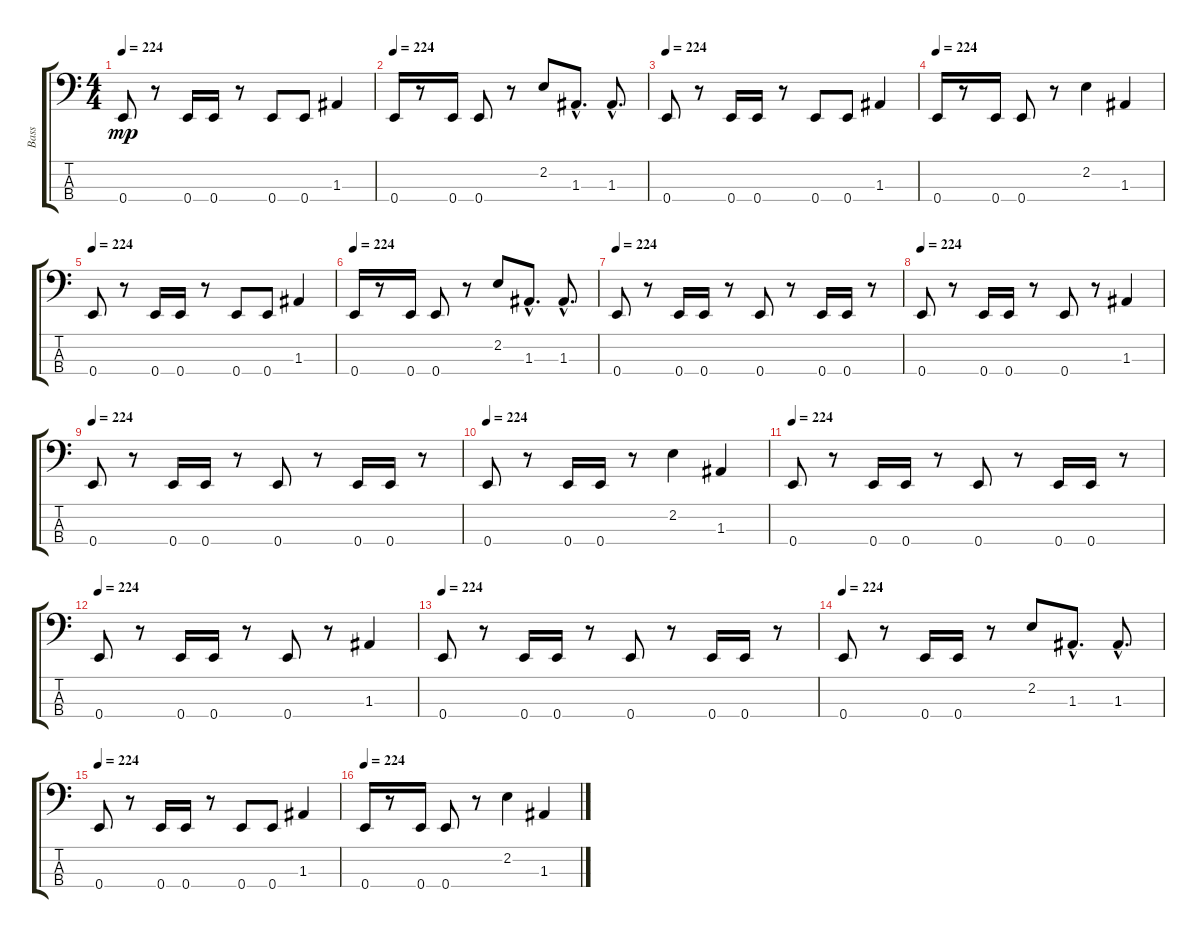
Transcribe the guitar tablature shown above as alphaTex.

\track ("Bass" "Bass") {instrument electricbassfinger}
\staff {score tabs}
\tuning (G2 D2 A1 E1) {hide}
\ts (4 4)
\tempo 224
\clef f4
\ks c
0.4.8{dy mp} r.8 0.4.16 0.4.16 r.8 0.4.8 0.4.8 1.3.4 |
\tempo 224
0.4.16 r.8 0.4.16 0.4.8 r.8 2.2.8 1.3{hac}.8{d} 1.3{hac}.8{d} |
\tempo 224
0.4.8 r.8 0.4.16 0.4.16 r.8 0.4.8 0.4.8 1.3.4 |
\tempo 224
0.4.16 r.8 0.4.16 0.4.8 r.8 2.2.4 1.3.4 |
\tempo 224
0.4.8 r.8 0.4.16 0.4.16 r.8 0.4.8 0.4.8 1.3.4 |
\tempo 224
0.4.16 r.8 0.4.16 0.4.8 r.8 2.2.8 1.3{hac}.8{d} 1.3{hac}.8{d} |
\tempo 224
0.4.8 r.8 0.4.16 0.4.16 r.8 0.4.8 r.8 0.4.16 0.4.16 r.8 |
\tempo 224
0.4.8 r.8 0.4.16 0.4.16 r.8 0.4.8 r.8 1.3.4 |
\tempo 224
0.4.8 r.8 0.4.16 0.4.16 r.8 0.4.8 r.8 0.4.16 0.4.16 r.8 |
\tempo 224
0.4.8 r.8 0.4.16 0.4.16 r.8 2.2.4 1.3.4 |
\tempo 224
0.4.8 r.8 0.4.16 0.4.16 r.8 0.4.8 r.8 0.4.16 0.4.16 r.8 |
\tempo 224
0.4.8 r.8 0.4.16 0.4.16 r.8 0.4.8 r.8 1.3.4 |
\tempo 224
0.4.8 r.8 0.4.16 0.4.16 r.8 0.4.8 r.8 0.4.16 0.4.16 r.8 |
\tempo 224
0.4.8 r.8 0.4.16 0.4.16 r.8 2.2.8 1.3{hac}.8{d} 1.3{hac}.8{d} |
\tempo 224
0.4.8 r.8 0.4.16 0.4.16 r.8 0.4.8 0.4.8 1.3.4 |
\tempo 224
0.4.16 r.8 0.4.16 0.4.8 r.8 2.2.4 1.3.4
